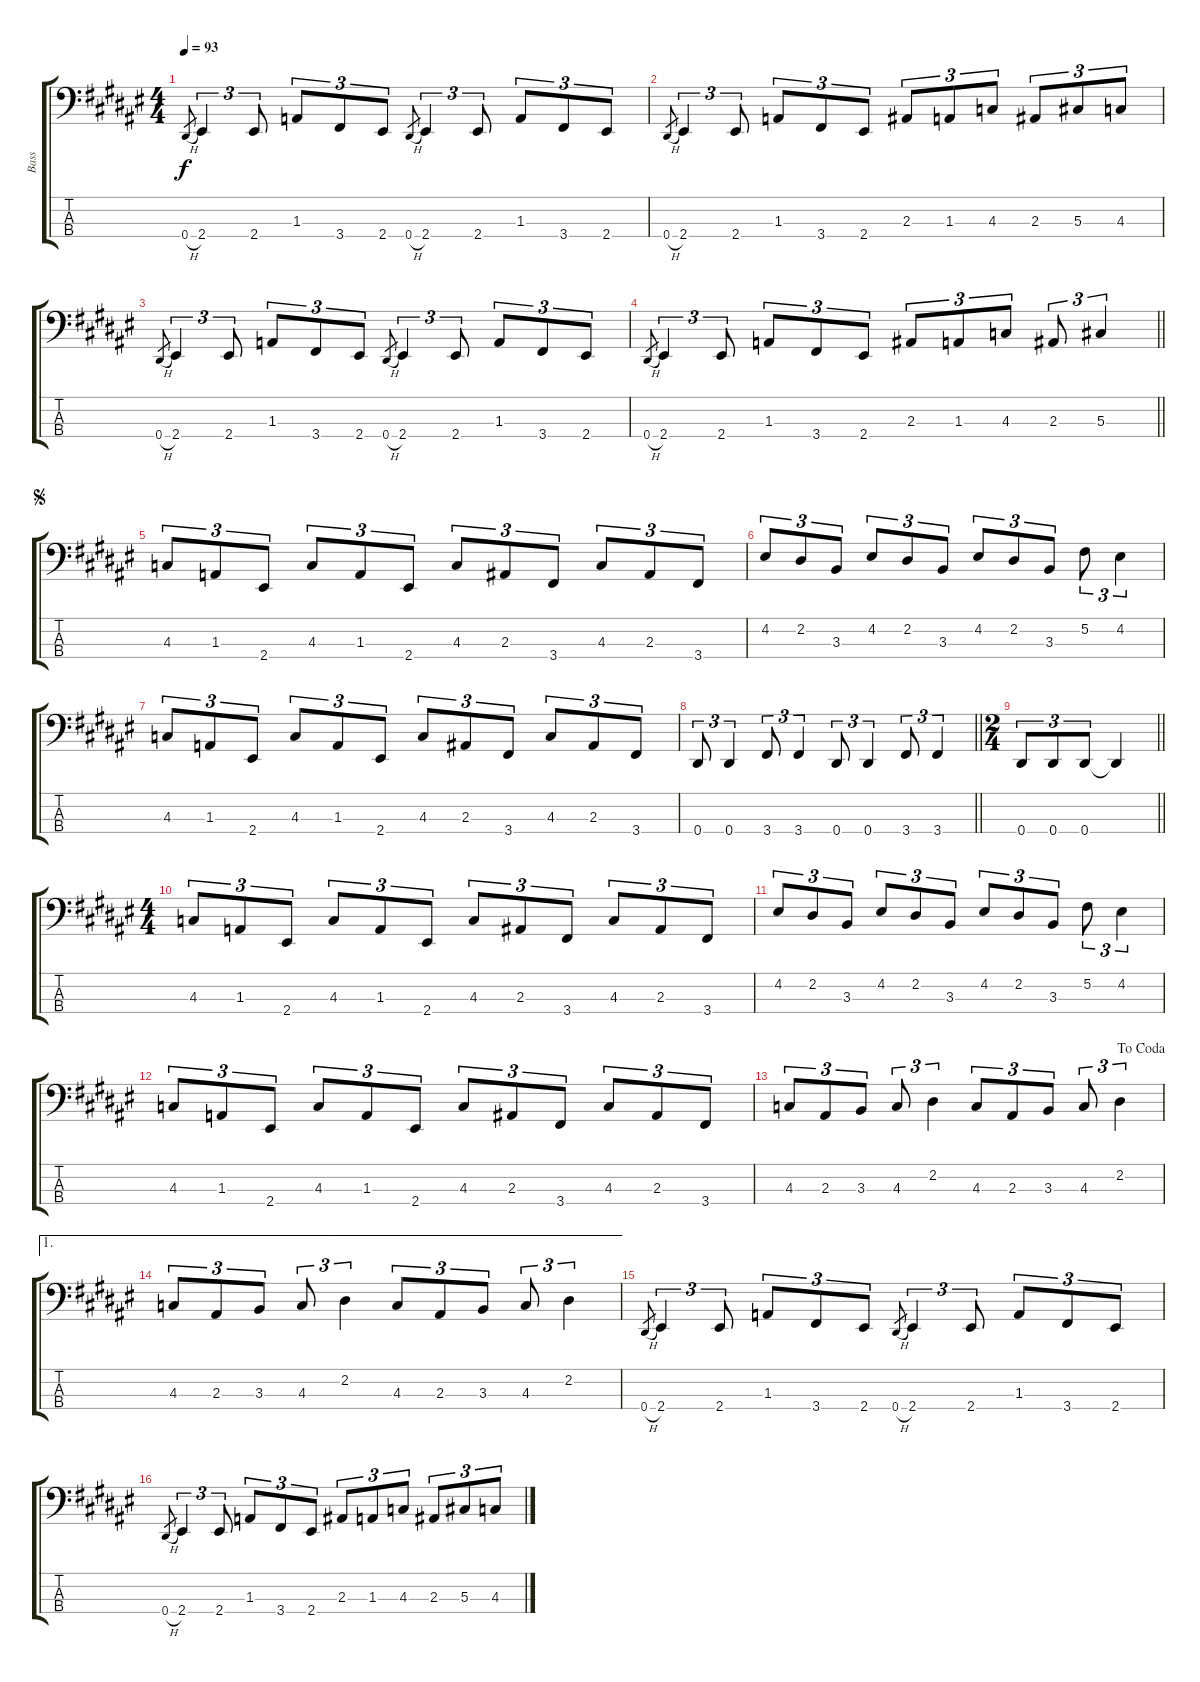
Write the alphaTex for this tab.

\track ("Bass" "Bass") {instrument electricbasspick}
\staff {score tabs}
\tuning (Gb2 Db2 Ab1 Eb1) {hide}
\ts (4 4)
\tempo 93
\clef f4
\ks d#minor
0.4{h}.8{gr dy f} 2.4.4{tu (3 2)} 2.4.8{tu (3 2)} 1.3.8{tu (3 2)} 3.4.8{tu (3 2)} 2.4.8{tu (3 2)} 0.4{h}.8{gr} 2.4.4{tu (3 2)} 2.4.8{tu (3 2)} 1.3.8{tu (3 2)} 3.4.8{tu (3 2)} 2.4.8{tu (3 2)} |
0.4{h}.8{gr} 2.4.4{tu (3 2)} 2.4.8{tu (3 2)} 1.3.8{tu (3 2)} 3.4.8{tu (3 2)} 2.4.8{tu (3 2)} 2.3.8{tu (3 2)} 1.3.8{tu (3 2)} 4.3.8{tu (3 2)} 2.3.8{tu (3 2)} 5.3.8{tu (3 2)} 4.3.8{tu (3 2)} |
0.4{h}.8{gr} 2.4.4{tu (3 2)} 2.4.8{tu (3 2)} 1.3.8{tu (3 2)} 3.4.8{tu (3 2)} 2.4.8{tu (3 2)} 0.4{h}.8{gr} 2.4.4{tu (3 2)} 2.4.8{tu (3 2)} 1.3.8{tu (3 2)} 3.4.8{tu (3 2)} 2.4.8{tu (3 2)} |
\barLineRight lightlight
0.4{h}.8{gr} 2.4.4{tu (3 2)} 2.4.8{tu (3 2)} 1.3.8{tu (3 2)} 3.4.8{tu (3 2)} 2.4.8{tu (3 2)} 2.3.8{tu (3 2)} 1.3.8{tu (3 2)} 4.3.8{tu (3 2)} 2.3.8{tu (3 2)} 5.3.4{tu (3 2)} |
\section ("" " ")
\jump segno
4.3.8{tu (3 2)} 1.3.8{tu (3 2)} 2.4.8{tu (3 2)} 4.3.8{tu (3 2)} 1.3.8{tu (3 2)} 2.4.8{tu (3 2)} 4.3.8{tu (3 2)} 2.3.8{tu (3 2)} 3.4.8{tu (3 2)} 4.3.8{tu (3 2)} 2.3.8{tu (3 2)} 3.4.8{tu (3 2)} |
4.2.8{tu (3 2)} 2.2.8{tu (3 2)} 3.3.8{tu (3 2)} 4.2.8{tu (3 2)} 2.2.8{tu (3 2)} 3.3.8{tu (3 2)} 4.2.8{tu (3 2)} 2.2.8{tu (3 2)} 3.3.8{tu (3 2)} 5.2.8{tu (3 2)} 4.2.4{tu (3 2)} |
4.3.8{tu (3 2)} 1.3.8{tu (3 2)} 2.4.8{tu (3 2)} 4.3.8{tu (3 2)} 1.3.8{tu (3 2)} 2.4.8{tu (3 2)} 4.3.8{tu (3 2)} 2.3.8{tu (3 2)} 3.4.8{tu (3 2)} 4.3.8{tu (3 2)} 2.3.8{tu (3 2)} 3.4.8{tu (3 2)} |
\barLineRight lightlight
0.4.8{tu (3 2)} 0.4.4{tu (3 2)} 3.4.8{tu (3 2)} 3.4.4{tu (3 2)} 0.4.8{tu (3 2)} 0.4.4{tu (3 2)} 3.4.8{tu (3 2)} 3.4.4{tu (3 2)} |
\ts (2 4)
\barLineRight lightlight
0.4.8{tu (3 2)} 0.4.8{tu (3 2)} 0.4.8{tu (3 2)} 0.4{t}.4 |
\ts (4 4)
4.3.8{tu (3 2)} 1.3.8{tu (3 2)} 2.4.8{tu (3 2)} 4.3.8{tu (3 2)} 1.3.8{tu (3 2)} 2.4.8{tu (3 2)} 4.3.8{tu (3 2)} 2.3.8{tu (3 2)} 3.4.8{tu (3 2)} 4.3.8{tu (3 2)} 2.3.8{tu (3 2)} 3.4.8{tu (3 2)} |
4.2.8{tu (3 2)} 2.2.8{tu (3 2)} 3.3.8{tu (3 2)} 4.2.8{tu (3 2)} 2.2.8{tu (3 2)} 3.3.8{tu (3 2)} 4.2.8{tu (3 2)} 2.2.8{tu (3 2)} 3.3.8{tu (3 2)} 5.2.8{tu (3 2)} 4.2.4{tu (3 2)} |
4.3.8{tu (3 2)} 1.3.8{tu (3 2)} 2.4.8{tu (3 2)} 4.3.8{tu (3 2)} 1.3.8{tu (3 2)} 2.4.8{tu (3 2)} 4.3.8{tu (3 2)} 2.3.8{tu (3 2)} 3.4.8{tu (3 2)} 4.3.8{tu (3 2)} 2.3.8{tu (3 2)} 3.4.8{tu (3 2)} |
\jump dacoda
4.3.8{tu (3 2)} 2.3.8{tu (3 2)} 3.3.8{tu (3 2)} 4.3.8{tu (3 2)} 2.2.4{tu (3 2)} 4.3.8{tu (3 2)} 2.3.8{tu (3 2)} 3.3.8{tu (3 2)} 4.3.8{tu (3 2)} 2.2.4{tu (3 2)} |
\ae 1
4.3.8{tu (3 2)} 2.3.8{tu (3 2)} 3.3.8{tu (3 2)} 4.3.8{tu (3 2)} 2.2.4{tu (3 2)} 4.3.8{tu (3 2)} 2.3.8{tu (3 2)} 3.3.8{tu (3 2)} 4.3.8{tu (3 2)} 2.2.4{tu (3 2)} |
0.4{h}.8{gr} 2.4.4{tu (3 2)} 2.4.8{tu (3 2)} 1.3.8{tu (3 2)} 3.4.8{tu (3 2)} 2.4.8{tu (3 2)} 0.4{h}.8{gr} 2.4.4{tu (3 2)} 2.4.8{tu (3 2)} 1.3.8{tu (3 2)} 3.4.8{tu (3 2)} 2.4.8{tu (3 2)} |
0.4{h}.8{gr} 2.4.4{tu (3 2)} 2.4.8{tu (3 2)} 1.3.8{tu (3 2)} 3.4.8{tu (3 2)} 2.4.8{tu (3 2)} 2.3.8{tu (3 2)} 1.3.8{tu (3 2)} 4.3.8{tu (3 2)} 2.3.8{tu (3 2)} 5.3.8{tu (3 2)} 4.3.8{tu (3 2)}
